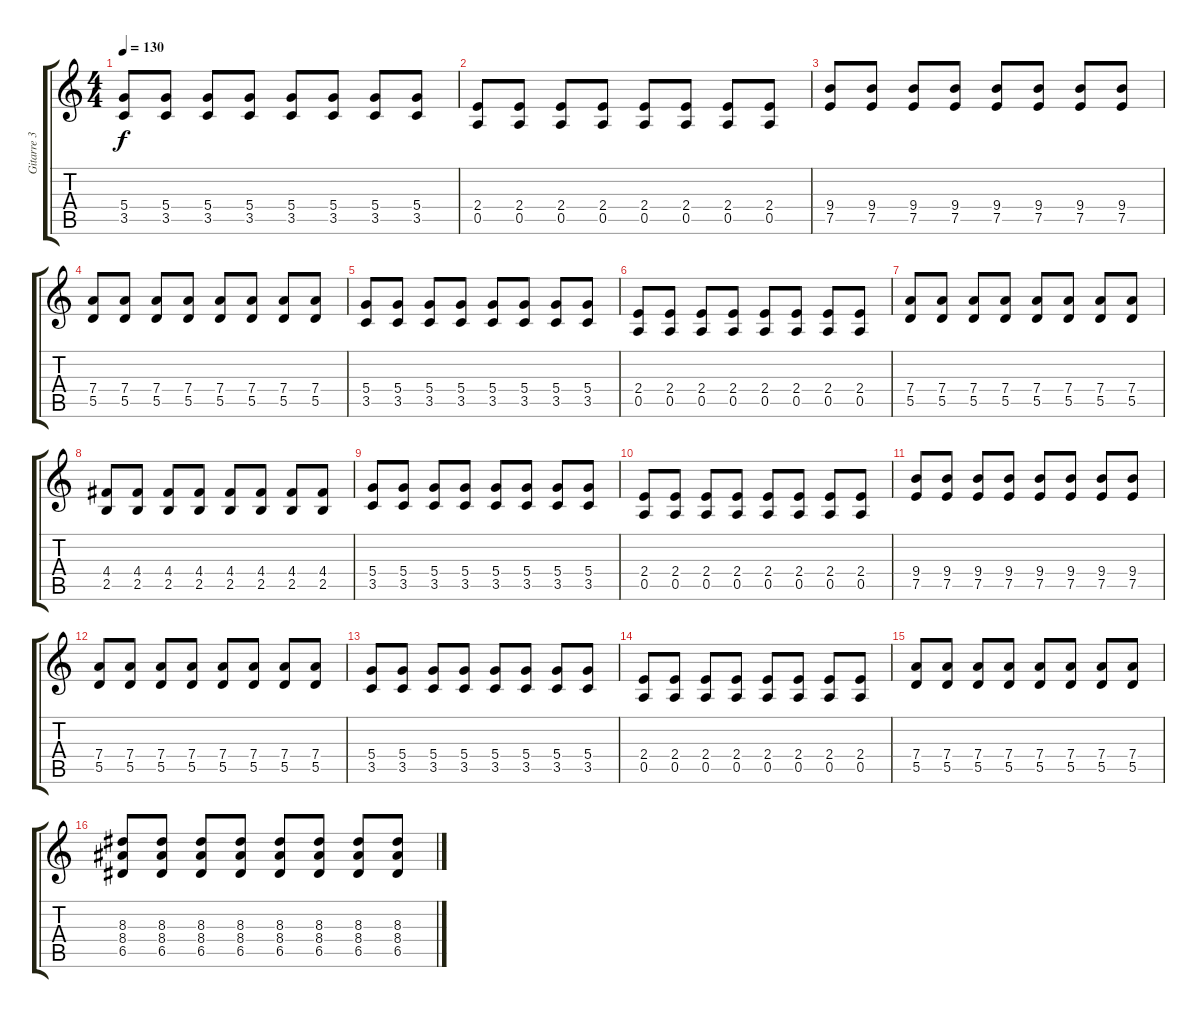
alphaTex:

\track ("Gitarre 3" "Gitarre 3") {instrument distortionguitar}
\staff {score tabs}
\tuning (E4 B3 G3 D3 A2 E2) {hide}
\ts (4 4)
\tempo 130
\clef g2
\ks c
(5.4 3.5).8{dy f} (5.4 3.5).8 (5.4 3.5).8 (5.4 3.5).8 (5.4 3.5).8 (5.4 3.5).8 (5.4 3.5).8 (5.4 3.5).8 |
(2.4 0.5).8 (2.4 0.5).8 (2.4 0.5).8 (2.4 0.5).8 (2.4 0.5).8 (2.4 0.5).8 (2.4 0.5).8 (2.4 0.5).8 |
(9.4 7.5).8 (9.4 7.5).8 (9.4 7.5).8 (9.4 7.5).8 (9.4 7.5).8 (9.4 7.5).8 (9.4 7.5).8 (9.4 7.5).8 |
(7.4 5.5).8 (7.4 5.5).8 (7.4 5.5).8 (7.4 5.5).8 (7.4 5.5).8 (7.4 5.5).8 (7.4 5.5).8 (7.4 5.5).8 |
(5.4 3.5).8 (5.4 3.5).8 (5.4 3.5).8 (5.4 3.5).8 (5.4 3.5).8 (5.4 3.5).8 (5.4 3.5).8 (5.4 3.5).8 |
(2.4 0.5).8 (2.4 0.5).8 (2.4 0.5).8 (2.4 0.5).8 (2.4 0.5).8 (2.4 0.5).8 (2.4 0.5).8 (2.4 0.5).8 |
(7.4 5.5).8 (7.4 5.5).8 (7.4 5.5).8 (7.4 5.5).8 (7.4 5.5).8 (7.4 5.5).8 (7.4 5.5).8 (7.4 5.5).8 |
(4.4 2.5).8 (4.4 2.5).8 (4.4 2.5).8 (4.4 2.5).8 (4.4 2.5).8 (4.4 2.5).8 (4.4 2.5).8 (4.4 2.5).8 |
(5.4 3.5).8 (5.4 3.5).8 (5.4 3.5).8 (5.4 3.5).8 (5.4 3.5).8 (5.4 3.5).8 (5.4 3.5).8 (5.4 3.5).8 |
(2.4 0.5).8 (2.4 0.5).8 (2.4 0.5).8 (2.4 0.5).8 (2.4 0.5).8 (2.4 0.5).8 (2.4 0.5).8 (2.4 0.5).8 |
(9.4 7.5).8 (9.4 7.5).8 (9.4 7.5).8 (9.4 7.5).8 (9.4 7.5).8 (9.4 7.5).8 (9.4 7.5).8 (9.4 7.5).8 |
(7.4 5.5).8 (7.4 5.5).8 (7.4 5.5).8 (7.4 5.5).8 (7.4 5.5).8 (7.4 5.5).8 (7.4 5.5).8 (7.4 5.5).8 |
(5.4 3.5).8 (5.4 3.5).8 (5.4 3.5).8 (5.4 3.5).8 (5.4 3.5).8 (5.4 3.5).8 (5.4 3.5).8 (5.4 3.5).8 |
(2.4 0.5).8 (2.4 0.5).8 (2.4 0.5).8 (2.4 0.5).8 (2.4 0.5).8 (2.4 0.5).8 (2.4 0.5).8 (2.4 0.5).8 |
(7.4 5.5).8 (7.4 5.5).8 (7.4 5.5).8 (7.4 5.5).8 (7.4 5.5).8 (7.4 5.5).8 (7.4 5.5).8 (7.4 5.5).8 |
(8.3 8.4 6.5).8 (8.3 8.4 6.5).8 (8.3 8.4 6.5).8 (8.3 8.4 6.5).8 (8.3 8.4 6.5).8 (8.3 8.4 6.5).8 (8.3 8.4 6.5).8 (8.3 8.4 6.5).8
